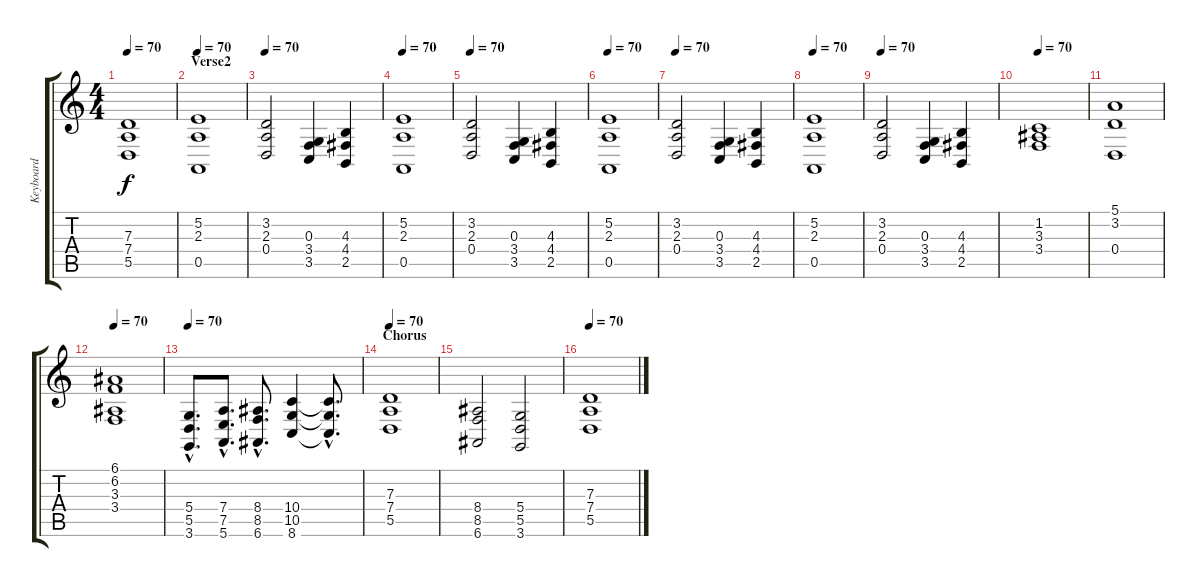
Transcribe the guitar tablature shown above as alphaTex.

\track ("Keyboard" "Keyboard") {instrument synthstrings2}
\staff {score tabs}
\tuning (E4 B3 G3 D3 A2 E2) {hide}
\ts (4 4)
\tempo 70
\clef g2
\ks c
(7.3 7.4 5.5).1{dy f} |
\section ("" "Verse2")
\tempo 70
(5.2 2.3 0.5).1 |
\tempo 70
(3.2 2.3 0.4).2 (0.3 3.4 3.5).4 (4.3 4.4 2.5).4 |
\tempo 70
(5.2 2.3 0.5).1 |
\tempo 70
(3.2 2.3 0.4).2 (0.3 3.4 3.5).4 (4.3 4.4 2.5).4 |
\tempo 70
(5.2 2.3 0.5).1 |
\tempo 70
(3.2 2.3 0.4).2 (0.3 3.4 3.5).4 (4.3 4.4 2.5).4 |
\tempo 70
(5.2 2.3 0.5).1 |
\tempo 70
(3.2 2.3 0.4).2 (0.3 3.4 3.5).4 (4.3 4.4 2.5).4 |
\tempo 70
(1.2 3.3 3.4).1 |
(5.1 3.2 0.4).1 |
\tempo 70
(6.1 6.2 3.3 3.4).1 |
\tempo 70
(5.4{hac} 5.5{hac} 3.6{hac}).8{d} (7.4{hac} 7.5{hac} 5.6{hac}).8{d} (8.4{hac} 8.5{hac} 6.6{hac}).8{d} (10.4 10.5 8.6).4 (10.4{hac t} 10.5{hac t} 8.6{hac t}).8{d} |
\section ("" "Chorus")
\tempo 70
(7.3 7.4 5.5).1 |
(8.4 8.5 6.6).2 (5.4 5.5 3.6).2 |
\tempo 70
(7.3 7.4 5.5).1
